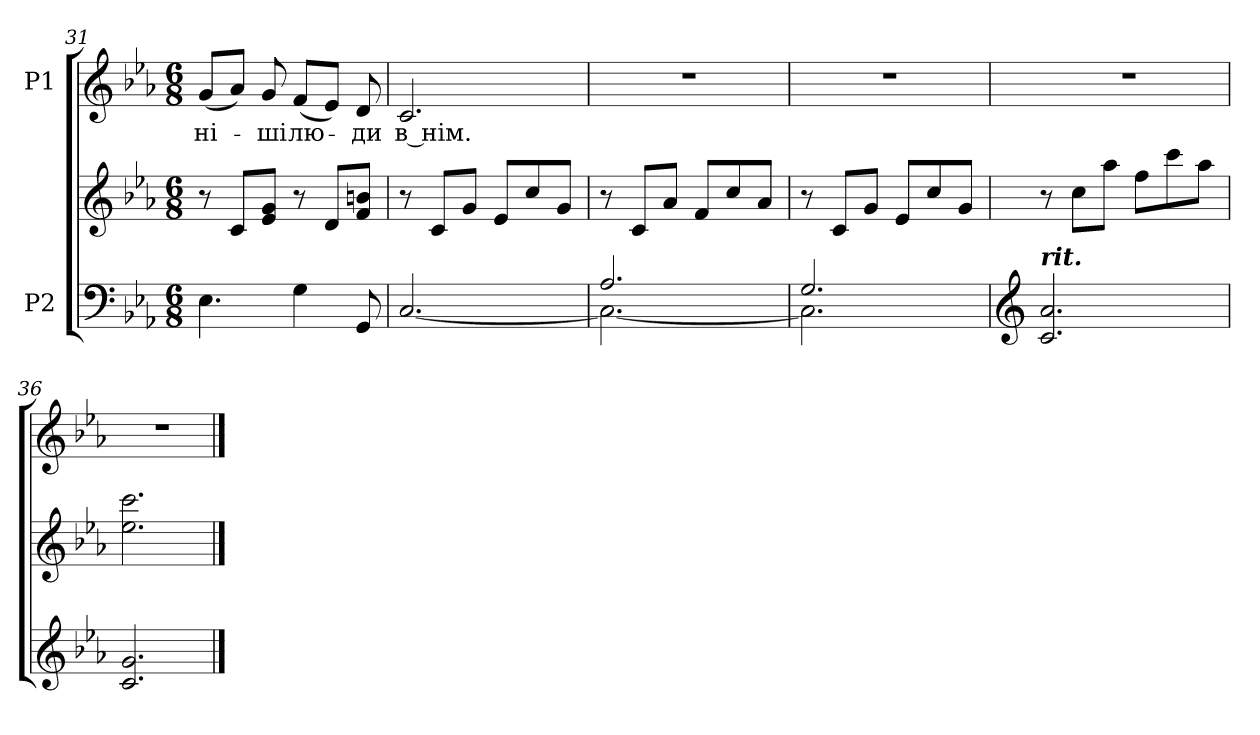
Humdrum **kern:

**kern	**kern	**kern	**text
*part2	*part2	*part1	*part1
*staff3	*staff2	*staff1	*staff1
*I"P2	*	*I"P1	*
*clefF4	*clefG2	*clefG2	*
*k[b-e-a-]	*k[b-e-a-]	*k[b-e-a-]	*
*c:	*c:	*c:	*
*M6/8	*M6/8	*M6/8	*
=31	=31	=31	=31
!	!	!	!LO:LY:b:color=#000000
4.E-i\	8r	(8gi/L	-ні-
.	8ci/L	8a-i/J)	.
!	!	!	!LO:LY:b:color=#000000
.	8e-i/ 8giJ	8gi/	-ші
!	!	!	!LO:LY:b:color=#000000
4Gi\	8r	(8fi/L	лю-
.	8di/L	8e-i/J)	.
!	!	!	!LO:LY:b:color=#000000
8GGi/	8fi/ 8bniJ	8di/	-ди
=32	=32	=32	=32
!	!	!	!LO:LY:b:color=#000000
[<2.Ci/	8r	2.ci/	в нім.
.	8ci/L	.	.
.	8gi/J	.	.
.	8e-i/L	.	.
.	8cci/	.	.
.	8gi/J	.	.
!!LO:LB:g=z
=33	=33	=33	=33
*^	*	*	*
!	!	!	!LO:N:vis=1	!
2.A-i/	2.Ci\_<	8r	2.r	.
.	.	8ci/L	.	.
.	.	8a-i/J	.	.
.	.	8fi/L	.	.
.	.	8cci/	.	.
.	.	8a-i/J	.	.
=34	=34	=34	=34	=34
!	!	!	!LO:N:vis=1	!
2.Gi/	2.Ci\]	8r	2.r	.
.	.	8ci/L	.	.
.	.	8gi/J	.	.
.	.	8e-i/L	.	.
.	.	8cci/	.	.
.	.	8gi/J	.	.
*v	*v	*	*	*
=35	=35	=35	=35
*clefG2	*	*	*
!LO:TX:a:Bi:t=rit.	!	!	!
!	!	!LO:N:vis=1	!
2.ci/ 2.a-i	8r	2.r	.
.	8cci\L	.	.
.	8aa-i\J	.	.
.	8ffi\L	.	.
.	8ccci\	.	.
.	8aa-i\J	.	.
=36	=36	=36	=36
!	!	!LO:N:vis=1	!
2.ci/ 2.gi	2.ee-i\ 2.ccci	2.r	.
==	==	==	==
*-	*-	*-	*-
